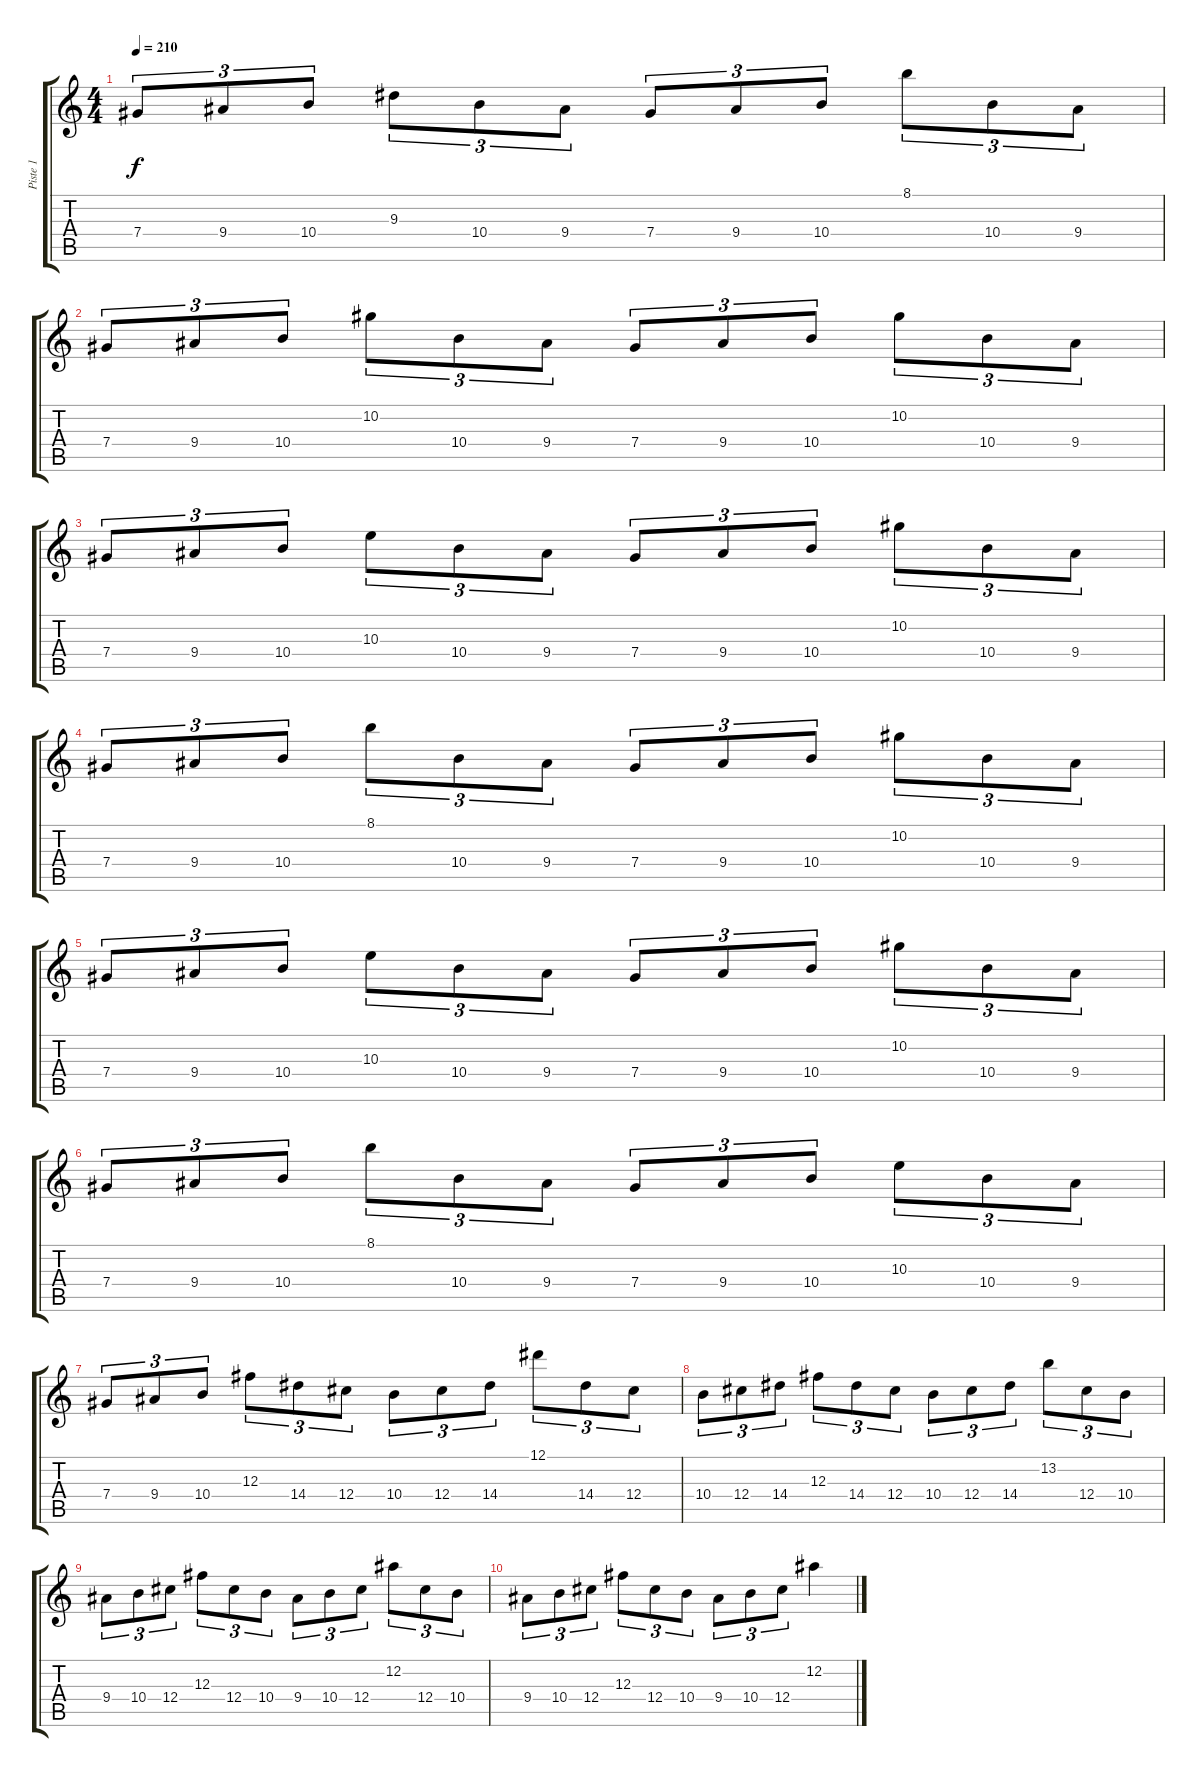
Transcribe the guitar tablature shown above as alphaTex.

\track ("Piste 1" "Piste 1") {instrument overdrivenguitar}
\staff {score tabs}
\tuning (Eb4 Bb3 Gb3 Db3 Ab2 Eb2) {hide}
\ts (4 4)
\tempo 210
\clef g2
\ks c
7.4.8{tu (3 2) dy f} 9.4.8{tu (3 2)} 10.4.8{tu (3 2)} 9.3.8{tu (3 2)} 10.4.8{tu (3 2)} 9.4.8{tu (3 2)} 7.4.8{tu (3 2)} 9.4.8{tu (3 2)} 10.4.8{tu (3 2)} 8.1.8{tu (3 2)} 10.4.8{tu (3 2)} 9.4.8{tu (3 2)} |
7.4.8{tu (3 2)} 9.4.8{tu (3 2)} 10.4.8{tu (3 2)} 10.2.8{tu (3 2)} 10.4.8{tu (3 2)} 9.4.8{tu (3 2)} 7.4.8{tu (3 2)} 9.4.8{tu (3 2)} 10.4.8{tu (3 2)} 10.2.8{tu (3 2)} 10.4.8{tu (3 2)} 9.4.8{tu (3 2)} |
7.4.8{tu (3 2)} 9.4.8{tu (3 2)} 10.4.8{tu (3 2)} 10.3.8{tu (3 2)} 10.4.8{tu (3 2)} 9.4.8{tu (3 2)} 7.4.8{tu (3 2)} 9.4.8{tu (3 2)} 10.4.8{tu (3 2)} 10.2.8{tu (3 2)} 10.4.8{tu (3 2)} 9.4.8{tu (3 2)} |
7.4.8{tu (3 2)} 9.4.8{tu (3 2)} 10.4.8{tu (3 2)} 8.1.8{tu (3 2)} 10.4.8{tu (3 2)} 9.4.8{tu (3 2)} 7.4.8{tu (3 2)} 9.4.8{tu (3 2)} 10.4.8{tu (3 2)} 10.2.8{tu (3 2)} 10.4.8{tu (3 2)} 9.4.8{tu (3 2)} |
7.4.8{tu (3 2)} 9.4.8{tu (3 2)} 10.4.8{tu (3 2)} 10.3.8{tu (3 2)} 10.4.8{tu (3 2)} 9.4.8{tu (3 2)} 7.4.8{tu (3 2)} 9.4.8{tu (3 2)} 10.4.8{tu (3 2)} 10.2.8{tu (3 2)} 10.4.8{tu (3 2)} 9.4.8{tu (3 2)} |
7.4.8{tu (3 2)} 9.4.8{tu (3 2)} 10.4.8{tu (3 2)} 8.1.8{tu (3 2)} 10.4.8{tu (3 2)} 9.4.8{tu (3 2)} 7.4.8{tu (3 2)} 9.4.8{tu (3 2)} 10.4.8{tu (3 2)} 10.3.8{tu (3 2)} 10.4.8{tu (3 2)} 9.4.8{tu (3 2)} |
7.4.8{tu (3 2)} 9.4.8{tu (3 2)} 10.4.8{tu (3 2)} 12.3.8{tu (3 2)} 14.4.8{tu (3 2)} 12.4.8{tu (3 2)} 10.4.8{tu (3 2)} 12.4.8{tu (3 2)} 14.4.8{tu (3 2)} 12.1.8{tu (3 2)} 14.4.8{tu (3 2)} 12.4.8{tu (3 2)} |
10.4.8{tu (3 2)} 12.4.8{tu (3 2)} 14.4.8{tu (3 2)} 12.3.8{tu (3 2)} 14.4.8{tu (3 2)} 12.4.8{tu (3 2)} 10.4.8{tu (3 2)} 12.4.8{tu (3 2)} 14.4.8{tu (3 2)} 13.2.8{tu (3 2)} 12.4.8{tu (3 2)} 10.4.8{tu (3 2)} |
9.4.8{tu (3 2)} 10.4.8{tu (3 2)} 12.4.8{tu (3 2)} 12.3.8{tu (3 2)} 12.4.8{tu (3 2)} 10.4.8{tu (3 2)} 9.4.8{tu (3 2)} 10.4.8{tu (3 2)} 12.4.8{tu (3 2)} 12.2.8{tu (3 2)} 12.4.8{tu (3 2)} 10.4.8{tu (3 2)} |
9.4.8{tu (3 2)} 10.4.8{tu (3 2)} 12.4.8{tu (3 2)} 12.3.8{tu (3 2)} 12.4.8{tu (3 2)} 10.4.8{tu (3 2)} 9.4.8{tu (3 2)} 10.4.8{tu (3 2)} 12.4.8{tu (3 2)} 12.2.4
